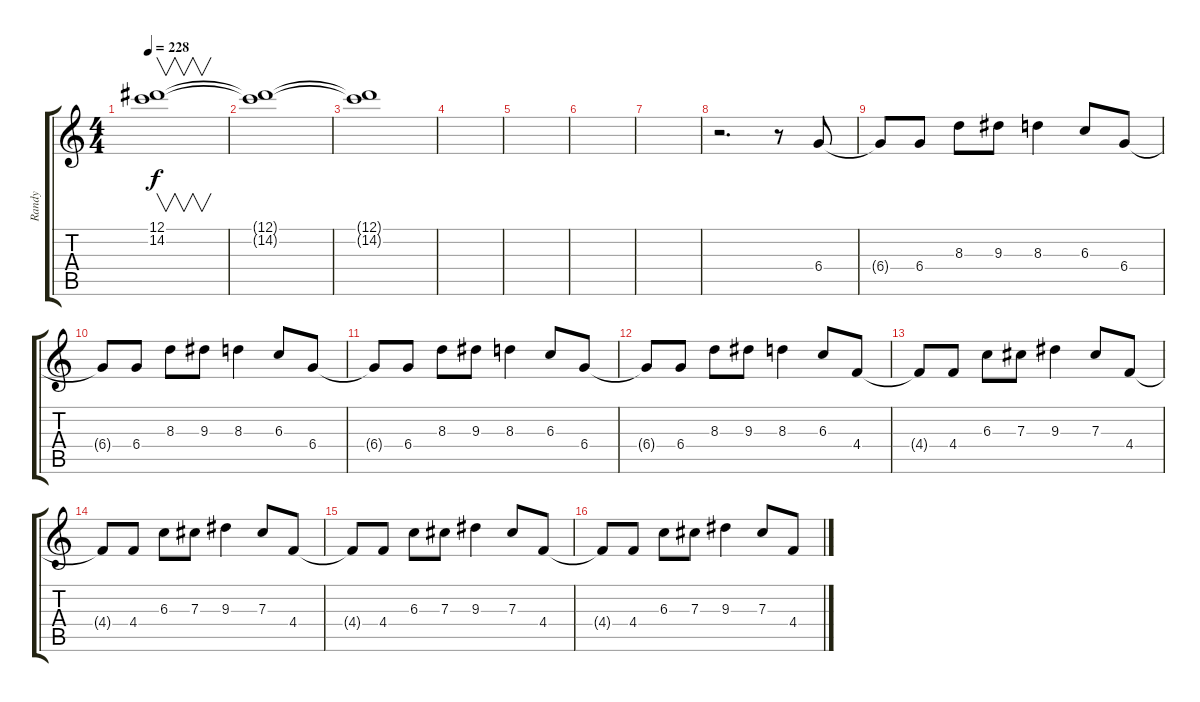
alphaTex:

\track ("Randy" "Randy") {instrument distortionguitar}
\staff {score tabs}
\tuning (Eb4 Bb3 Gb3 Db3 Ab2 Eb2) {hide}
\ts (4 4)
\tempo 228
\clef g2
\ks c
(12.1 14.2).1{v dy f} |
(12.1{t} 14.2{t}).1 |
(12.1{t} 14.2{t}).1 |
|
|
|
|
r.2{d} r.8 6.4.8 |
6.4{t}.8 6.4.8 8.3.8 9.3.8 8.3.4 6.3.8 6.4.8 |
6.4{t}.8 6.4.8 8.3.8 9.3.8 8.3.4 6.3.8 6.4.8 |
6.4{t}.8 6.4.8 8.3.8 9.3.8 8.3.4 6.3.8 6.4.8 |
6.4{t}.8 6.4.8 8.3.8 9.3.8 8.3.4 6.3.8 4.4.8 |
4.4{t}.8 4.4.8 6.3.8 7.3.8 9.3.4 7.3.8 4.4.8 |
4.4{t}.8 4.4.8 6.3.8 7.3.8 9.3.4 7.3.8 4.4.8 |
4.4{t}.8 4.4.8 6.3.8 7.3.8 9.3.4 7.3.8 4.4.8 |
4.4{t}.8 4.4.8 6.3.8 7.3.8 9.3.4 7.3.8 4.4.8
